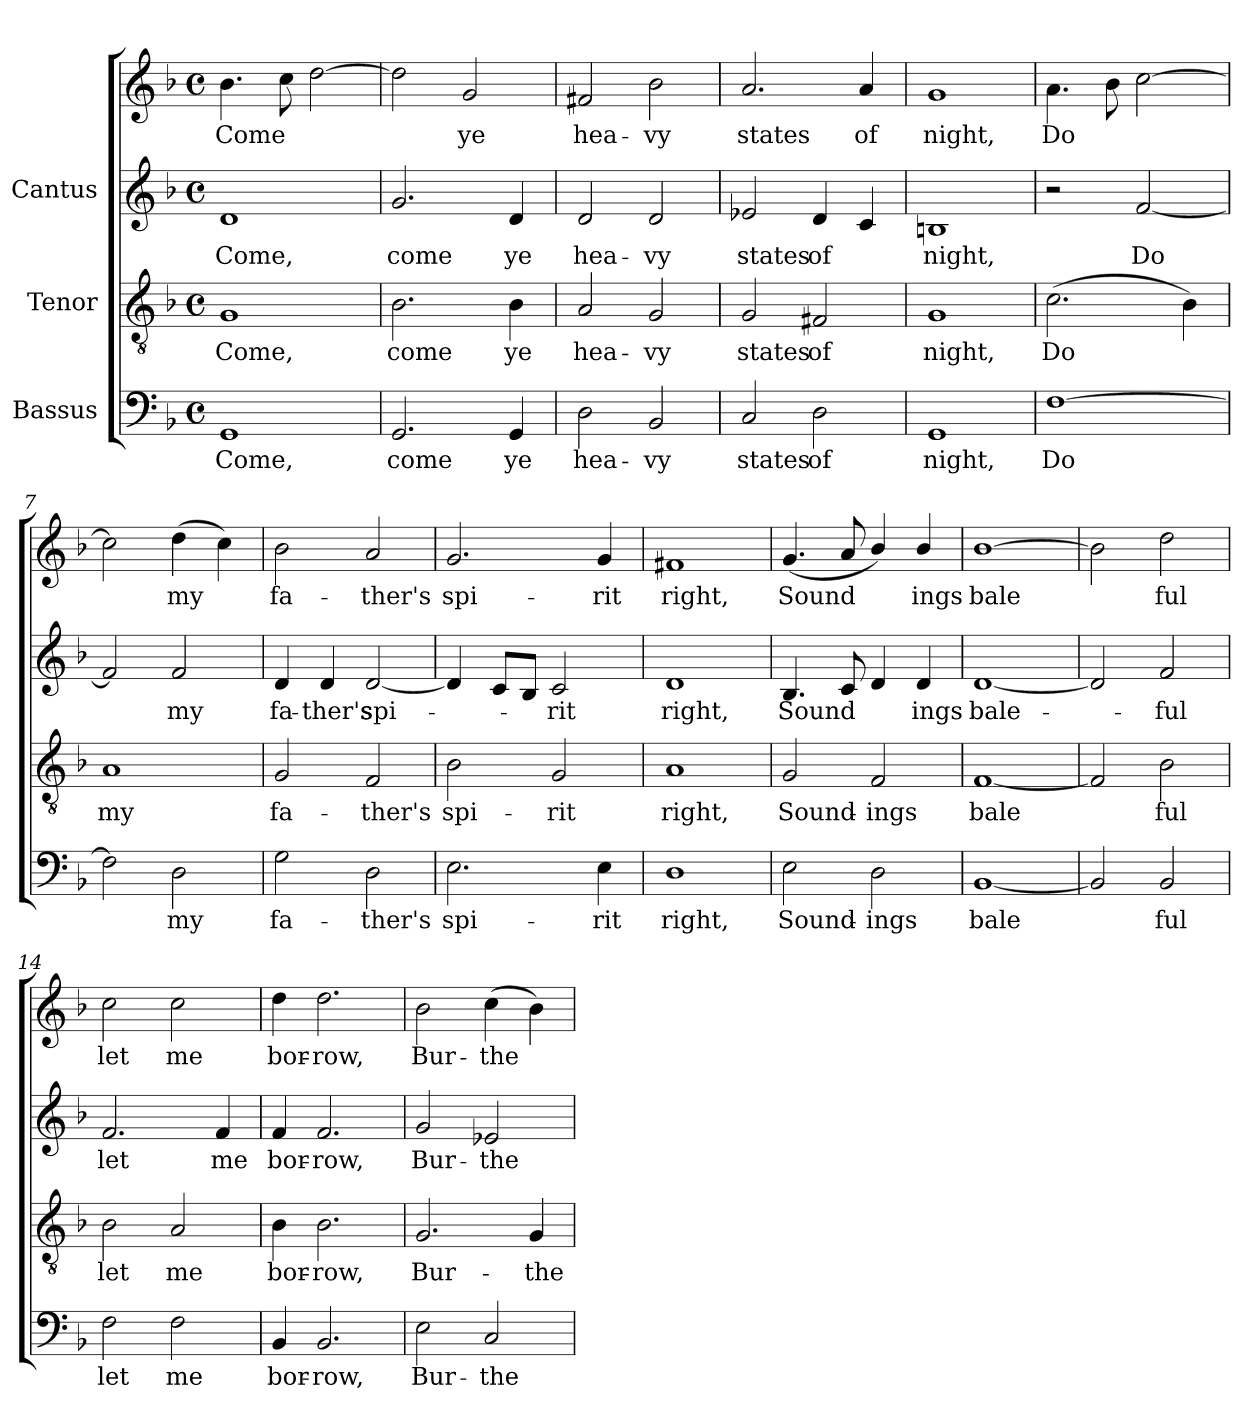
**kern	**text	**kern	**text	**kern	**text	**kern	**text
*part3	*part3	*part2	*part2	*part1	*part1	*part1	*part1
*staff4	*staff4	*staff3	*staff3	*staff2	*staff2	*staff1	*staff1
*I"Bassus	*	*I"Tenor	*	*I"Cantus	*	*	*
!!LO:PB:g=z
*stria5	*	*stria5	*	*stria5	*	*stria5	*
*clefF4	*	*clefGv2	*	*clefG2	*	*clefG2	*
*k[b-]	*	*k[b-]	*	*k[b-]	*	*k[b-]	*
*F:	*	*F:	*	*F:	*	*F:	*
*M4/4	*	*M4/4	*	*M4/4	*	*M4/4	*
*met(c)	*	*met(c)	*	*met(c)	*	*met(c)	*
*MM144	*	*MM144	*	*MM144	*	*MM144	*
=1	=1	=1	=1	=1	=1	=1	=1
!	!LO:LY:b:cj	!	!LO:LY:b:cj	!	!LO:LY:b:cj	!	!LO:LY:b:cj
1GG	Come,	1G	Come,	1d	Come,	4.b-\	Come
!	!	!	!	!	!	!	!LO:LY:b:cj
.	.	.	.	.	.	8cc\	.
!	!	!	!	!	!	!	!LO:LY:b:cj
.	.	.	.	.	.	[>2dd\	.
=2	=2	=2	=2	=2	=2	=2	=2
!	!LO:LY:b:cj	!	!LO:LY:b:cj	!	!LO:LY:b:cj	!	!LO:LY:b:cj
2.GG/	come	2.B-\	come	2.g/	come	2dd\]	.
!	!	!	!	!	!	!	!LO:LY:b:cj
.	.	.	.	.	.	2g/	ye
!	!LO:LY:b:cj	!	!LO:LY:b:cj	!	!LO:LY:b:cj	!	!
4GG/	ye	4B-\	ye	4d/	ye	.	.
=3	=3	=3	=3	=3	=3	=3	=3
!	!LO:LY:b:cj	!	!LO:LY:b:cj	!	!LO:LY:b:cj	!	!LO:LY:b:cj
2D\	hea-	2A/	hea-	2d/	hea-	2f#X/	hea-
!	!LO:LY:b:cj	!	!LO:LY:b:cj	!	!LO:LY:b:cj	!	!LO:LY:b:cj
2BB-/	-vy	2G/	-vy	2d/	-vy	2b-\	-vy
=4	=4	=4	=4	=4	=4	=4	=4
!	!LO:LY:b:cj	!	!LO:LY:b:cj	!	!LO:LY:b:cj	!	!LO:LY:b:cj
2C/	states	2G/	states	2e-X/	states	2.a/	states
!	!LO:LY:b:cj	!	!LO:LY:b:cj	!	!LO:LY:b:cj	!	!
2D\	of	2F#X/	of	4d/	of	.	.
!	!	!	!	!	!LO:LY:b:cj	!	!LO:LY:b:cj
.	.	.	.	4c/	.	4a/	of
=5	=5	=5	=5	=5	=5	=5	=5
!	!LO:LY:b:cj	!	!LO:LY:b:cj	!	!LO:LY:b:cj	!	!LO:LY:b:cj
1GG	night,	1G	night,	1Bn	night,	1g	night,
=6	=6	=6	=6	=6	=6	=6	=6
!	!LO:LY:b:cj	!	!LO:LY:b:cj	!	!	!	!LO:LY:b:cj
[>1F	Do	(>2.c\	Do	2r	.	4.a\	Do
!	!	!	!	!	!	!	!LO:LY:b:cj
.	.	.	.	.	.	8b-\	.
!	!	!	!	!	!LO:LY:b:cj	!	!LO:LY:b:cj
.	.	.	.	[<2f/	Do	[>2cc\	.
!	!	!	!LO:LY:b:cj	!	!	!	!
.	.	4B-\)	.	.	.	.	.
!!LO:LB:g=z
=7	=7	=7	=7	=7	=7	=7	=7
!	!LO:LY:b:cj	!	!LO:LY:b:cj	!	!LO:LY:b:cj	!	!LO:LY:b:cj
2F\]	.	1A	my	2f/]	.	2cc\]	.
!	!LO:LY:b:cj	!	!	!	!LO:LY:b:cj	!	!LO:LY:b:cj
2D\	my	.	.	2f/	my	(>4dd\	my
!	!	!	!	!	!	!	!LO:LY:b:cj
.	.	.	.	.	.	4cc\)	.
=8	=8	=8	=8	=8	=8	=8	=8
!	!LO:LY:b:cj	!	!LO:LY:b:cj	!	!LO:LY:b:cj	!	!LO:LY:b:cj
2G\	fa-	2G/	fa-	4d/	fa-	2b-\	fa-
!	!	!	!	!	!LO:LY:b:cj	!	!
.	.	.	.	4d/	-ther's	.	.
!	!LO:LY:b:cj	!	!LO:LY:b:cj	!	!LO:LY:b:cj	!	!LO:LY:b:cj
2D\	-ther's	2F/	-ther's	[<2d/	spi-	2a/	-ther's
=9	=9	=9	=9	=9	=9	=9	=9
!	!LO:LY:b:cj	!	!LO:LY:b:cj	!	!LO:LY:b:cj	!	!LO:LY:b:cj
2.E\	spi-	2B-\	spi-	4d/]	.	2.g/	-spi-
!	!	!	!	!	!LO:LY:b:cj	!	!
.	.	.	.	8c/L	.	.	.
!	!	!	!	!	!LO:LY:b:cj	!	!
.	.	.	.	8B-/J	.	.	.
!	!	!	!LO:LY:b:cj	!	!LO:LY:b:cj	!	!
.	.	2G/	-rit	2c/	rit	.	.
!	!LO:LY:b:cj	!	!	!	!	!	!LO:LY:b:cj
4E\	-rit	.	.	.	.	4g/	-rit
=10	=10	=10	=10	=10	=10	=10	=10
!	!LO:LY:b:cj	!	!LO:LY:b:cj	!	!LO:LY:b:cj	!	!LO:LY:b:cj
1D	right,	1A	right,	1d	right,	1f#X	right,
=11	=11	=11	=11	=11	=11	=11	=11
!	!LO:LY:b:cj	!	!LO:LY:b:cj	!	!LO:LY:b:cj	!	!LO:LY:b:cj
2E\	Sound-	2G/	Sound-	4.B-/	Sound-	(<4.g/	Sound-
!	!	!	!	!	!LO:LY:b:cj	!	!LO:LY:b:cj
.	.	.	.	8c/	-	8a/	-
!	!LO:LY:b:cj	!	!LO:LY:b:cj	!	!LO:LY:b:cj	!	!LO:LY:b:cj
2D\	-ings	2F/	-ings	4d/	.	4b-/)	.
!	!	!	!	!	!LO:LY:b:cj	!	!LO:LY:b:cj
.	.	.	.	4d/	ings	4b-/	ings
=12	=12	=12	=12	=12	=12	=12	=12
!	!LO:LY:b:cj	!	!LO:LY:b:cj	!	!LO:LY:b:cj	!	!LO:LY:b:cj
[<1BB-	bale-	[<1F	bale-	[<1d	-bale-	[>1b-	bale-
=13	=13	=13	=13	=13	=13	=13	=13
!	!LO:LY:b:cj	!	!LO:LY:b:cj	!	!LO:LY:b:cj	!	!LO:LY:b:cj
2BB-/]	-	2F/]	-	2d/]	.	2b-\]	-
!	!LO:LY:b:cj	!	!LO:LY:b:cj	!	!LO:LY:b:cj	!	!LO:LY:b:cj
2BB-/	ful	2B-\	ful	2f/	ful	2dd\	ful
!!LO:LB:g=z
=14	=14	=14	=14	=14	=14	=14	=14
!	!LO:LY:b:cj	!	!LO:LY:b:cj	!	!LO:LY:b:cj	!	!LO:LY:b:cj
2F\	let	2B-\	let	2.f/	let	2cc\	let
!	!LO:LY:b:cj	!	!LO:LY:b:cj	!	!	!	!LO:LY:b:cj
2F\	me	2A/	me	.	.	2cc\	me
!	!	!	!	!	!LO:LY:b:cj	!	!
.	.	.	.	4f/	me	.	.
=15	=15	=15	=15	=15	=15	=15	=15
!	!LO:LY:b:cj	!	!LO:LY:b:cj	!	!LO:LY:b:cj	!	!LO:LY:b:cj
4BB-/	bor-	4B-\	bor-	4f/	bor-	4dd\	bor-
!	!LO:LY:b:cj	!	!LO:LY:b:cj	!	!LO:LY:b:cj	!	!LO:LY:b:cj
2.BB-/	-row,	2.B-\	-row,	2.f/	-row,	2.dd\	-row,
=16	=16	=16	=16	=16	=16	=16	=16
!	!LO:LY:b:cj	!	!LO:LY:b:cj	!	!LO:LY:b:cj	!	!LO:LY:b:cj
2E\	Bur-	2.G/	Bur-	2g/	-Bur-	2b-\	Bur-
!	!LO:LY:b:cj	!	!	!	!LO:LY:b:cj	!	!LO:LY:b:cj
2C/	-the-	.	.	2e-X/	-the-	(>4cc\	-the-
!	!	!	!LO:LY:b:cj	!	!	!	!LO:LY:b:cj
.	.	4G/	-the-	.	.	4b-\)	--
=	=	=	=	=	=	=	=
*-	*-	*-	*-	*-	*-	*-	*-
